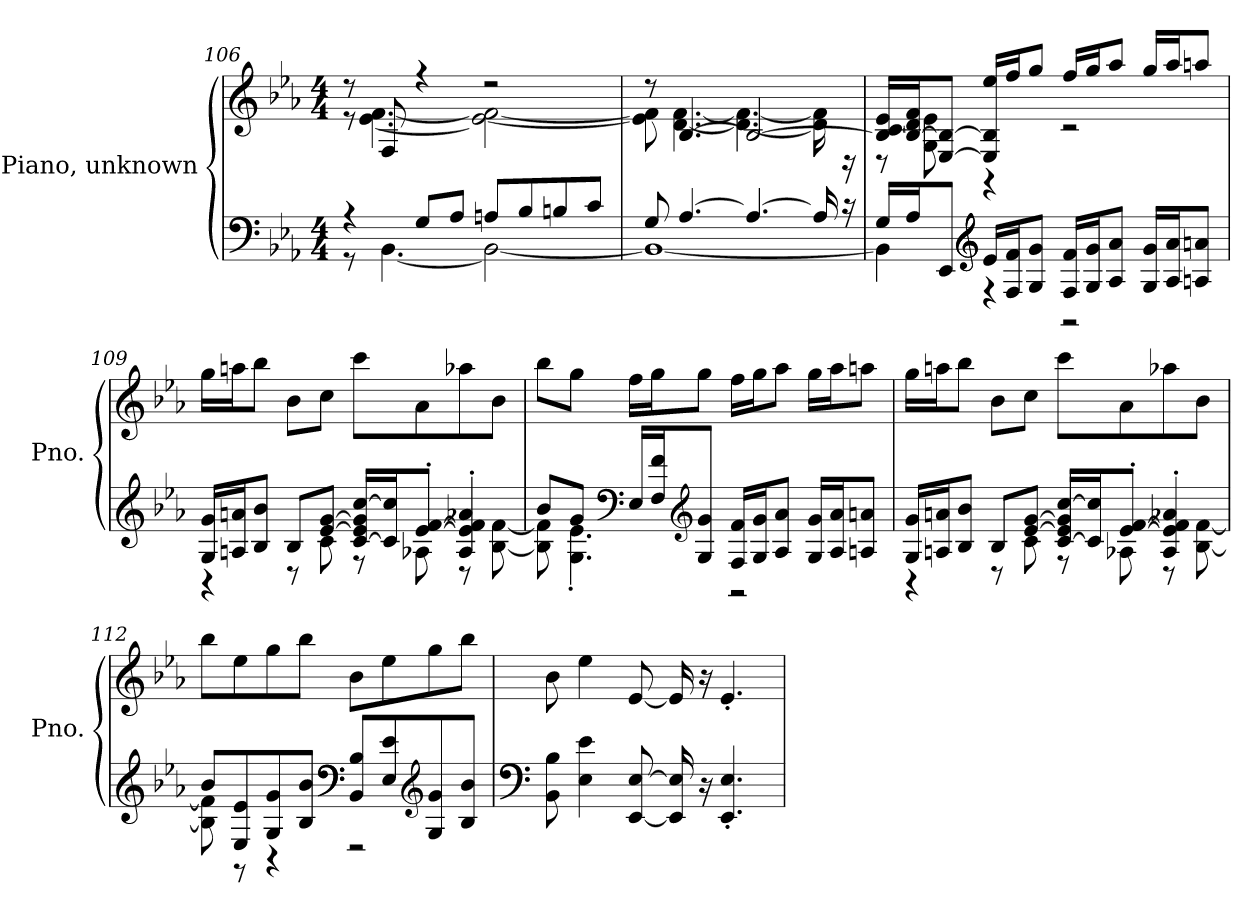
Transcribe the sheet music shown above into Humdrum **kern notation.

**kern	**kern
*part1	*part1
*staff2	*staff1
*I"Piano, unknown	*
*I'Pno.	*
*clefF4	*clefG2
*k[b-e-a-]	*k[b-e-a-]
*M4/4	*M4/4
=106	=106
*^	*^
4r	8r	8r	8r
.	[4.BB-\	8F/	[4.e-\ [4.f\
8G/L	.	4r	.
8A-/J	.	.	.
8An/L	2BB-\_	2r	2e-\_ 2f\_
8B-/	.	.	.
8Bn/	.	.	.
8c/J	.	.	.
!!LO:LB:g=z	!!
=107	=107	=107	=107
8G/	1BB-_	8r	8e-\] 8f\]
[4.A-/	.	[4.B-/	[4.d\ [4.f\
4.A-/_	.	2B-/_	4.d\_ 4.f\_
16A-/]	.	.	16d\] 16f\]
16r	.	.	16r
=108	=108	=108	=108
16G/LL	4BB-\]	16B-/_ 16c/ 16e-/LL	8r
16A-/J	.	16B-/_ 16d/ 16f/J	.
8EE-/J	.	[8E-/ 8B-/_J	8G\ 8e-\
*clefG2	*	*	*
16e-/LL	4r	16E-/] 16B-/] 16ee-/LL	4r
16F/ 16f/J	.	16ff/J	.
8G/ 8g/J	.	8gg/J	.
16F/ 16f/LL	2r	16ff/LL	2r
16G/ 16g/J	.	16gg/J	.
8A-/ 8a-/J	.	8aa-/J	.
16G/ 16g/LL	.	16gg/LL	.
16A-/ 16a-/J	.	16aa-/J	.
8An/ 8an/J	.	8aan/J	.
*	*	*v	*v
!!LO:PB:g=z
=109	=109	=109
16G/ 16g/LL	4r	16gg\LL
16An/ 16an/J	.	16aan\J
8B-/ 8b-/J	.	8bb-\J
8B-/L	8r	8b-\L
[8e-/ [8g/J	8c\	8cc\J
[16c/ 16e-/] 16g/] [16cc/LL	8r	8ccc\L
16c/] 16cc/]J	.	.
[8e-/' [8f/'J	8A-X\	8a-\
4A-/' 4e-/]' 4f/]' 4a-X/'	8r	8aa-X\
.	[8B-\ [8f\	8b-\J
=110	=110	=110
8b-/L	8B-\] 8f\]	8bb-\L
8g/J	4.G\' 4.e-\'	8gg\J
*clefF4	*	*
16E-/LL	.	16ff\LL
16F/ 16f/J	.	16gg\J
*clefG2	*	*
8G/ 8g/J	.	8gg\J
16F/ 16f/LL	2r	16ff\LL
16G/ 16g/J	.	16gg\J
8A-/ 8a-/J	.	8aa-\J
16G/ 16g/LL	.	16gg\LL
16A-/ 16a-/J	.	16aa-\J
8An/ 8an/J	.	8aan\J
!!LO:LB:g=z
=111	=111	=111
16G/ 16g/LL	4r	16gg\LL
16An/ 16an/J	.	16aan\J
8B-/ 8b-/J	.	8bb-\J
8B-/L	8r	8b-\L
[8e-/ [8g/J	8c\	8cc\J
[16c/ 16e-/] 16g/] [16cc/LL	8r	8ccc\L
16c/] 16cc/]J	.	.
[8e-/' [8f/'J	8A-X\	8a-\
4A-/' 4e-/]' 4f/]' 4a-X/'	8r	8aa-X\
.	[8B-\ [8f\	8b-\J
=112	=112	=112
8b-/L	8B-\] 8f\]	8bb-\L
8E-/ 8e-/	8r	8ee-\
8G/ 8g/	4r	8gg\
8B-/ 8b-/J	.	8bb-\J
*clefF4	*	*
8BB-/ 8B-/L	2r	8b-\L
8E-/ 8e-/	.	8ee-\
*clefG2	*	*
8G/ 8g/	.	8gg\
8B-/ 8b-/J	.	8bb-\J
*v	*v	*
=113	=113
*clefF4	*
8BB-\ 8B-\	8b-\
4E-\ 4e-\	4ee-\
[8EE-/ [8E-/	[8e-/
16EE-/] 16E-/]	16e-/]
16r	16r
4.EE-/' 4.E-/'	4.e-'/
=	=
*-	*-
